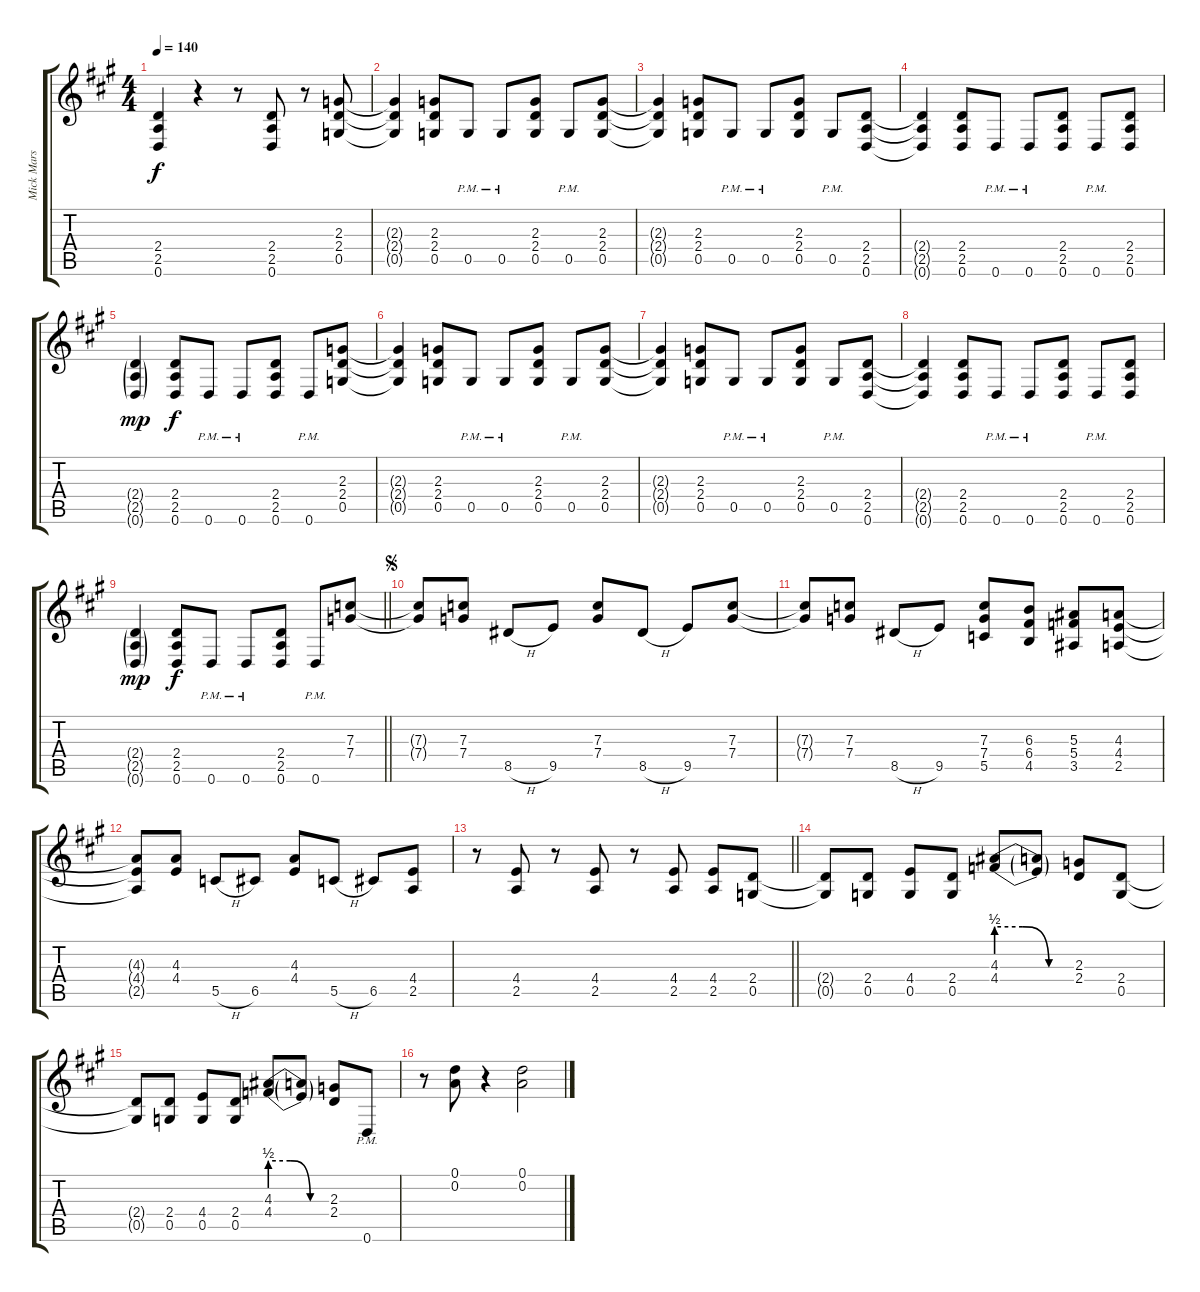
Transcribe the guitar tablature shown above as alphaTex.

\track ("Mick Mars" "Mick Mars") {instrument distortionguitar}
\staff {score tabs}
\tuning (D4 A3 F3 C3 G2 D2) {hide}
\ts (4 4)
\tempo 140
\clef g2
\ks a
(2.4{t} 2.5{t} 0.6{t}).4{dy f} r.4 r.8 (2.4 2.5 0.6).8 r.8 (2.3 2.4 0.5).8 |
(2.3{t} 2.4{t} 0.5{t}).4 (2.3 2.4 0.5).8 0.5{pm}.8 0.5{pm}.8 (2.3 2.4 0.5).8 0.5{pm}.8 (2.3 2.4 0.5).8 |
(2.3{t} 2.4{t} 0.5{t}).4 (2.3 2.4 0.5).8 0.5{pm}.8 0.5{pm}.8 (2.3 2.4 0.5).8 0.5{pm}.8 (2.4 2.5 0.6).8 |
(2.4{t} 2.5{t} 0.6{t}).4 (2.4 2.5 0.6).8 0.6{pm}.8 0.6{pm}.8 (2.4 2.5 0.6).8 0.6{pm}.8 (2.4 2.5 0.6).8 |
(2.4{g} 2.5{g} 0.6{g}).4{dy mp} (2.4 2.5 0.6).8{dy f} 0.6{pm}.8 0.6{pm}.8 (2.4 2.5 0.6).8 0.6{pm}.8 (2.3 2.4 0.5).8 |
(2.3{t} 2.4{t} 0.5{t}).4 (2.3 2.4 0.5).8 0.5{pm}.8 0.5{pm}.8 (2.3 2.4 0.5).8 0.5{pm}.8 (2.3 2.4 0.5).8 |
(2.3{t} 2.4{t} 0.5{t}).4 (2.3 2.4 0.5).8 0.5{pm}.8 0.5{pm}.8 (2.3 2.4 0.5).8 0.5{pm}.8 (2.4 2.5 0.6).8 |
(2.4{t} 2.5{t} 0.6{t}).4 (2.4 2.5 0.6).8 0.6{pm}.8 0.6{pm}.8 (2.4 2.5 0.6).8 0.6{pm}.8 (2.4 2.5 0.6).8 |
\barLineRight lightlight
(2.4{g} 2.5{g} 0.6{g}).4{dy mp} (2.4 2.5 0.6).8{dy f} 0.6{pm}.8 0.6{pm}.8 (2.4 2.5 0.6).8 0.6{pm}.8 (7.3 7.4).8 |
\jump segno
(7.3{t} 7.4{t}).8 (7.3 7.4).8 8.5{h}.8 9.5.8 (7.3 7.4).8 8.5{h}.8 9.5.8 (7.3 7.4).8 |
(7.3{t} 7.4{t}).8 (7.3 7.4).8 8.5{h}.8 9.5.8 (7.3 7.4 5.5).8 (6.3 6.4 4.5).8 (5.3 5.4 3.5).8 (4.3 4.4 2.5).8 |
(4.3{t} 4.4{t} 2.5{t}).8 (4.3 4.4).8 5.5{h}.8 6.5.8 (4.3 4.4).8 5.5{h}.8 6.5.8 (4.4 2.5).8 |
\barLineRight lightlight
r.8 (4.4 2.5).8 r.8 (4.4 2.5).8 r.8 (4.4 2.5).8 (4.4 2.5).8 (2.4 0.5).8 |
(2.4{t} 0.5{t}).8 (2.4 0.5).8 (4.4 0.5).8 (2.4 0.5).8 (4.3{be (custom 0 2 20 2 40 0 60 0)} 4.4{be (custom 0 2 20 2 40 0 60 0)}).8 (4.3{t} 4.4{t}).8 (2.3 2.4).8 (2.4 0.5).8 |
(2.4{t} 0.5{t}).8 (2.4 0.5).8 (4.4 0.5).8 (2.4 0.5).8 (4.3{be (custom 0 2 20 2 40 0 60 0)} 4.4{be (custom 0 2 20 2 40 0 60 0)}).8 (4.3{t} 4.4{t}).8 (2.3 2.4).8 0.6{pm}.8 |
r.8 (0.1 0.2).8 r.4 (0.1 0.2).2
